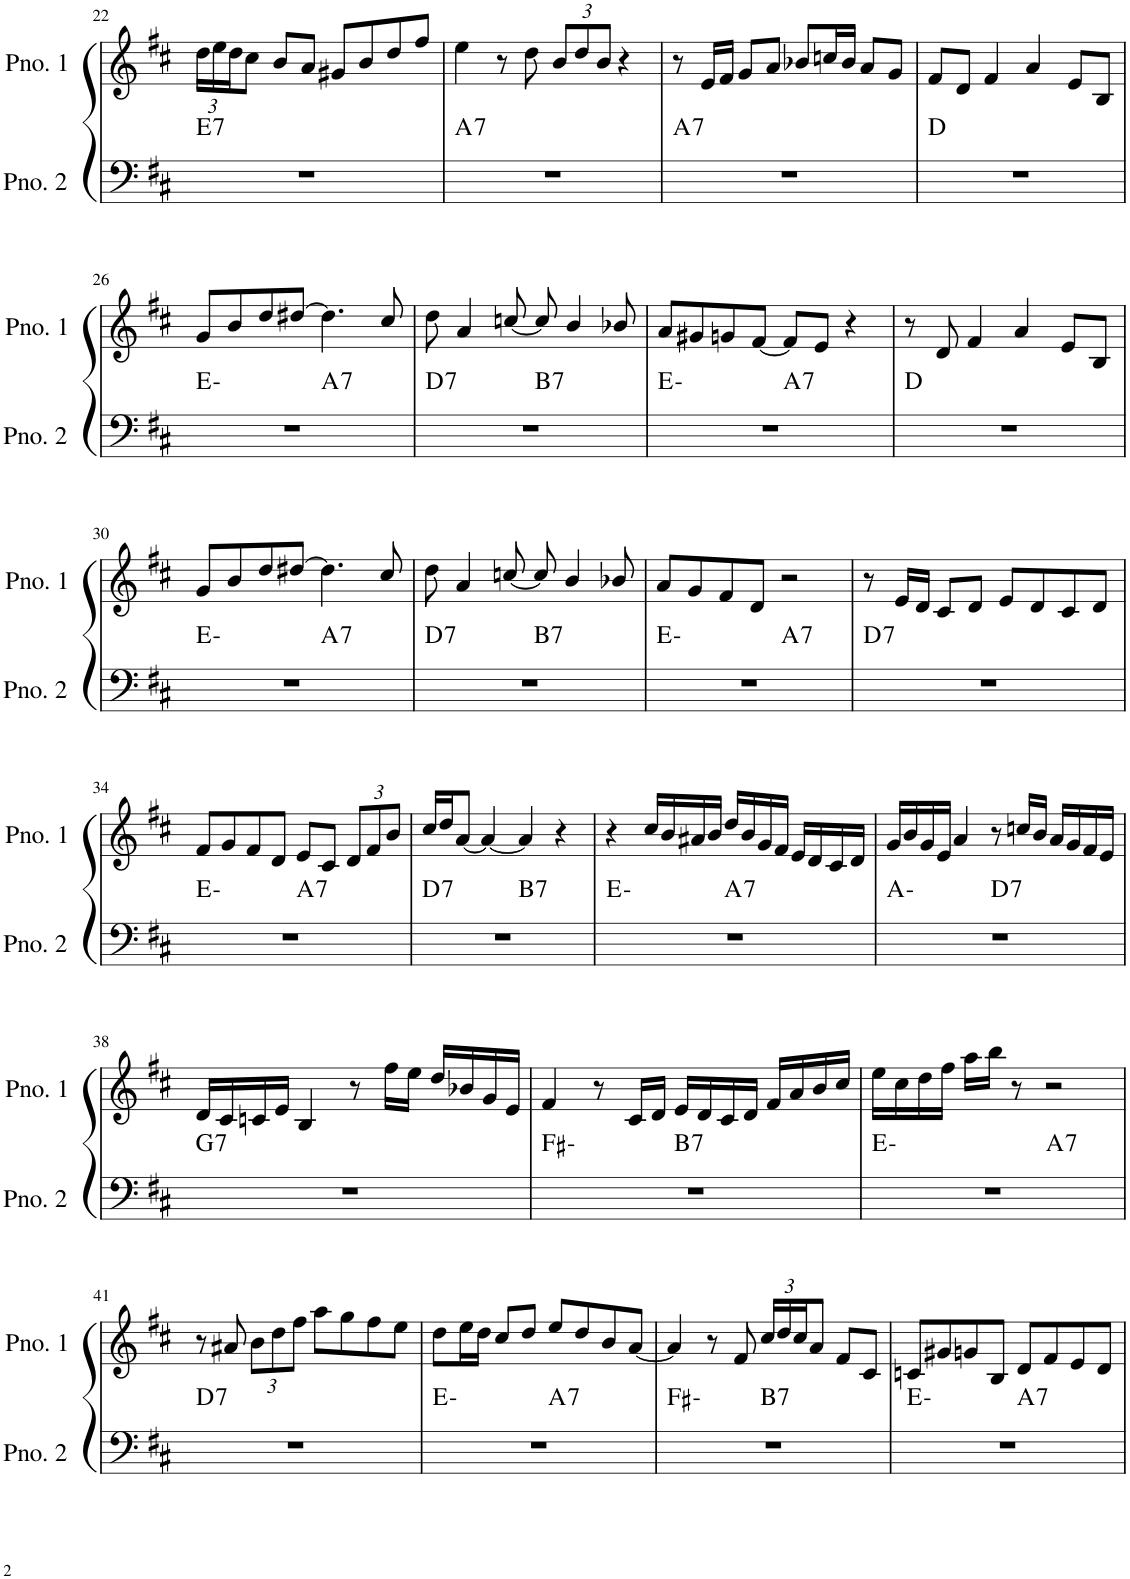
**kern	**harte	**kern
*part2	*part2	*part1
*staff2	*	*staff1
*I"ピアノ 2	*	*I"ピアノ 1
!!LO:PB:g=z
*clefF4	*	*clefG2
*k[f#c#]	*	*k[f#c#]
*M4/4	*	*M4/4
*	*	*Xbrackettup
=22	=22	=22
!	!LO:H:kt=7	!
1r	E:7	24dd\LL
.	.	24ee\
.	.	24dd\J
.	.	8cc#\J
.	.	8b/L
.	.	8a/J
.	.	8g#X/L
.	.	8b/
.	.	8dd/
.	.	8ff#/J
=23	=23	=23
!	!LO:H:kt=7	!
1r	A:7	4ee\
.	.	8r
.	.	8dd\
.	.	12b/L
.	.	12dd/
.	.	12b/J
.	.	4r
=24	=24	=24
!	!LO:H:kt=7	!
1r	A:7	8r
.	.	16e/LL
.	.	16f#/JJ
.	.	8g/L
.	.	8a/J
.	.	8b-X/L
.	.	16ccn/L
.	.	16b-/JJ
.	.	8a/L
.	.	8g/J
=25	=25	=25
1r	D:maj	8f#/L
.	.	8d/J
.	.	4f#/
.	.	4a/
.	.	8e/L
.	.	8B/J
!!LO:LB:g=z
=26	=26	=26
*^	*	*
1r	2ryy	E:min	8g/L
.	.	.	8b/
.	.	.	8dd/
.	.	.	[8dd#X/J
!	!	!LO:H:kt=7	!
.	2ryy	A:7	4.dd#\]
.	.	.	8cc#/
=27	=27	=27	=27
!	!	!LO:H:kt=7	!
1r	2ryy	D:7	8dd\
.	.	.	4a/
.	.	.	[8ccn/
!	!	!LO:H:kt=7	!
.	2ryy	B:7	8cc/]
.	.	.	4b/
.	.	.	8b-X/
=28	=28	=28	=28
1r	2ryy	E:min	8a/L
.	.	.	8g#X/
.	.	.	8gn/
.	.	.	[8f#/J
!	!	!LO:H:kt=7	!
.	2ryy	A:7	8f#/L]
.	.	.	8e/J
.	.	.	4r
*v	*v	*	*
=29	=29	=29
1r	D:maj	8r
.	.	8d/
.	.	4f#/
.	.	4a/
.	.	8e/L
.	.	8B/J
!!LO:LB:g=z
=30	=30	=30
*^	*	*
1r	2ryy	E:min	8g/L
.	.	.	8b/
.	.	.	8dd/
.	.	.	[8dd#X/J
!	!	!LO:H:kt=7	!
.	2ryy	A:7	4.dd#\]
.	.	.	8cc#/
=31	=31	=31	=31
!	!	!LO:H:kt=7	!
1r	2ryy	D:7	8dd\
.	.	.	4a/
.	.	.	[8ccn/
!	!	!LO:H:kt=7	!
.	2ryy	B:7	8cc/]
.	.	.	4b/
.	.	.	8b-X/
=32	=32	=32	=32
1r	2ryy	E:min	8a/L
.	.	.	8g/
.	.	.	8f#/
.	.	.	8d/J
!	!	!LO:H:kt=7	!
.	2ryy	A:7	2r
=33	=33	=33	=33
!	!	!LO:H:kt=7	!
*v	*v	*	*
1r	D:7	8r
.	.	16e/LL
.	.	16d/JJ
.	.	8c#/L
.	.	8d/J
.	.	8e/L
.	.	8d/
.	.	8c#/
.	.	8d/J
!!LO:LB:g=z
=34	=34	=34
*^	*	*
1r	2ryy	E:min	8f#/L
.	.	.	8g/
.	.	.	8f#/
.	.	.	8d/J
!	!	!LO:H:kt=7	!
.	2ryy	A:7	8e/L
.	.	.	8c#/J
.	.	.	12d/L
.	.	.	12f#/
.	.	.	12b/J
=35	=35	=35	=35
!	!	!LO:H:kt=7	!
1r	2ryy	D:7	16cc#/LL
.	.	.	16dd/J
.	.	.	[8a/J
.	.	.	4a/_
!	!	!LO:H:kt=7	!
.	2ryy	B:7	4a/]
.	.	.	4r
=36	=36	=36	=36
1r	2ryy	E:min	4r
.	.	.	16cc#/LL
.	.	.	16b/
.	.	.	16a#X/
.	.	.	16b/JJ
!	!	!LO:H:kt=7	!
.	2ryy	A:7	16dd/LL
.	.	.	16b/
.	.	.	16g/
.	.	.	16f#/JJ
.	.	.	16e/LL
.	.	.	16d/
.	.	.	16c#/
.	.	.	16d/JJ
=37	=37	=37	=37
1r	2ryy	A:min	16g/LL
.	.	.	16b/
.	.	.	16g/
.	.	.	16e/JJ
.	.	.	4a/
!	!	!LO:H:kt=7	!
.	2ryy	D:7	8r
.	.	.	16ccn/LL
.	.	.	16b/JJ
.	.	.	16a/LL
.	.	.	16g/
.	.	.	16f#/
.	.	.	16e/JJ
!!LO:LB:g=z
=38	=38	=38	=38
!	!	!LO:H:kt=7	!
*v	*v	*	*
1r	G:7	16d/LL
.	.	16c#/
.	.	16cn/
.	.	16e/JJ
.	.	4B/
.	.	8r
.	.	16ff#\LL
.	.	16ee\JJ
.	.	16dd/LL
.	.	16b-X/
.	.	16g/
.	.	16e/JJ
=39	=39	=39
*^	*	*
1r	2ryy	F#:min	4f#/
.	.	.	8r
.	.	.	16c#/LL
.	.	.	16d/JJ
!	!	!LO:H:kt=7	!
.	2ryy	B:7	16e/LL
.	.	.	16d/
.	.	.	16c#/
.	.	.	16d/JJ
.	.	.	16f#/LL
.	.	.	16a/
.	.	.	16b/
.	.	.	16cc#/JJ
=40	=40	=40	=40
1r	2ryy	E:min	16ee\LL
.	.	.	16cc#\
.	.	.	16dd\
.	.	.	16ff#\JJ
.	.	.	16aa\LL
.	.	.	16bb\JJ
.	.	.	8r
!	!	!LO:H:kt=7	!
.	2ryy	A:7	2r
!!LO:LB:g=z
=41	=41	=41	=41
!	!	!LO:H:kt=7	!
*v	*v	*	*
1r	D:7	8r
.	.	8a#X/
.	.	12b\L
.	.	12dd\
.	.	12ff#\J
.	.	8aa\L
.	.	8gg\
.	.	8ff#\
.	.	8ee\J
=42	=42	=42
*^	*	*
1r	2ryy	E:min	8dd\L
.	.	.	16ee\L
.	.	.	16dd\JJ
.	.	.	8cc#/L
.	.	.	8dd/J
!	!	!LO:H:kt=7	!
.	2ryy	A:7	8ee/L
.	.	.	8dd/
.	.	.	8b/
.	.	.	[8a/J
=43	=43	=43	=43
1r	2ryy	F#:min	4a/]
.	.	.	8r
.	.	.	8f#/
!	!	!LO:H:kt=7	!
.	2ryy	B:7	24cc#/LL
.	.	.	24dd/
.	.	.	24cc#/J
.	.	.	8a/J
.	.	.	8f#/L
.	.	.	8c#/J
=44	=44	=44	=44
1r	2ryy	E:min	8cn/L
.	.	.	8g#X/
.	.	.	8gn/
.	.	.	8B/J
!	!	!LO:H:kt=7	!
.	2ryy	A:7	8d/L
.	.	.	8f#/
.	.	.	8e/
.	.	.	8d/J
*v	*v	*	*
=	=	=
*-	*-	*-
